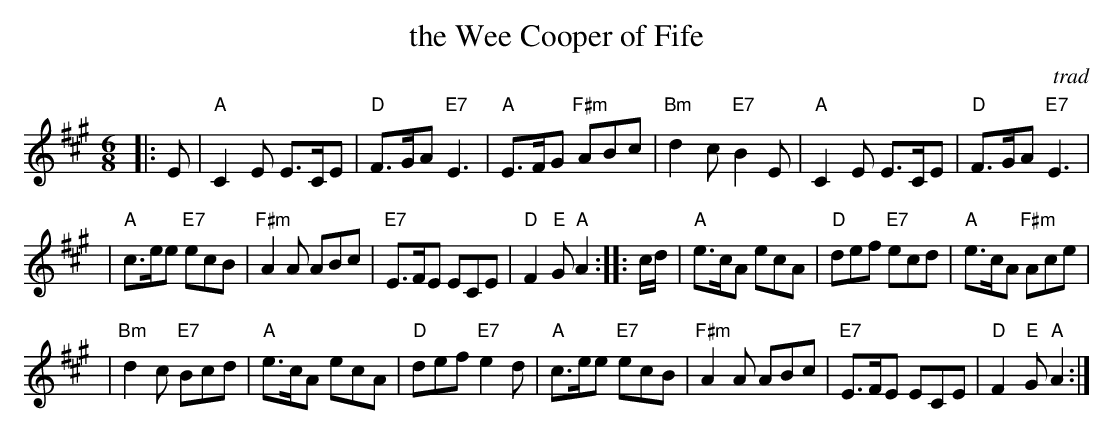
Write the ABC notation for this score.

X:1
T: the Wee Cooper of Fife
O: trad
M: 6/8
L: 1/8
K: A
|: E \
| "A"C2E E>CE | "D"F>GA "E7"E3 | "A"E>FG "F#m"ABc | "Bm"d2c "E7"B2E | "A"C2E E>CE | "D"F>GA "E7"E3 |
| "A"c>ee "E7"ecB | "F#m"A2A ABc | "E7"E>FE ECE | "D"F2"E"G "A"A2 :: c/d/ | "A"e>cA ecA | "D"def "E7"ecd | "A"e>cA "F#m"Ace |
| "Bm"d2c "E7"Bcd | "A"e>cA ecA | "D"def "E7"e2d | "A"c>ee "E7"ecB | "F#m"A2A ABc | "E7"E>FE ECE | "D"F2"E"G "A"A2 :|
